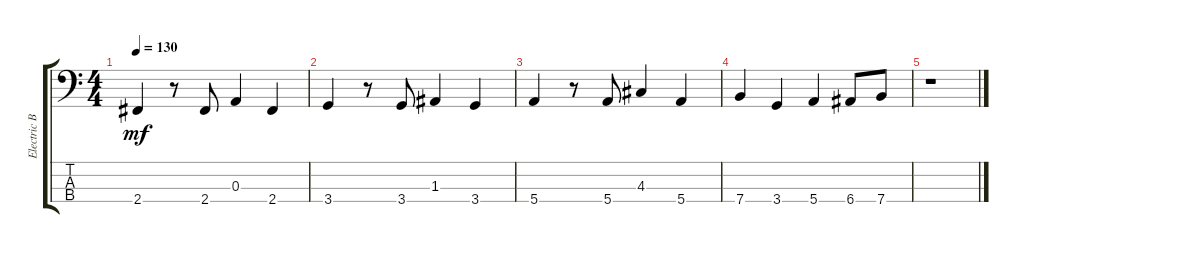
\track ("Electric Bass" "Electric B") {instrument electricbassfinger}
\staff {score tabs}
\tuning (G2 D2 A1 E1) {hide}
\ts (4 4)
\tempo 130
\clef f4
\ks c
2.4.4{dy mf} r.8 2.4.8 0.3.4 2.4.4 |
3.4.4 r.8 3.4.8 1.3.4 3.4.4 |
5.4.4 r.8 5.4.8 4.3.4 5.4.4 |
7.4.4 3.4.4 5.4.4 6.4.8 7.4.8 |
r.1
